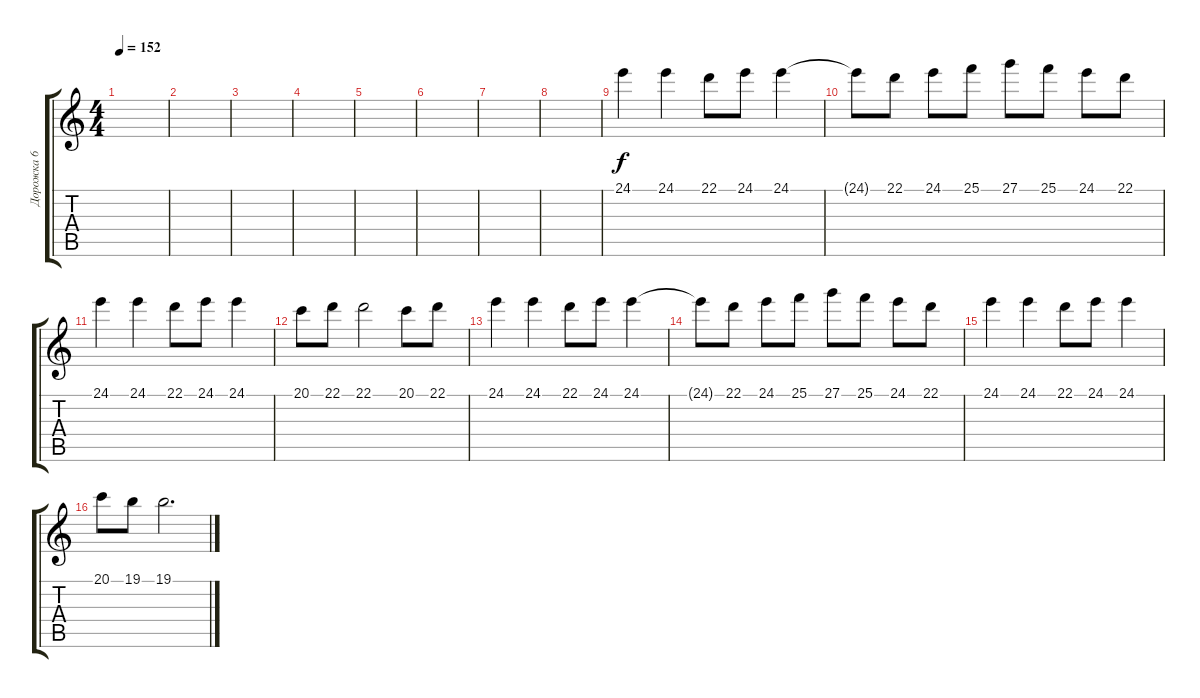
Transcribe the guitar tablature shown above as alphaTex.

\track ("Дорожка 6" "Дорожка 6") {instrument piccolo}
\staff {score tabs}
\tuning (E4 B3 G3 D3 A2 E2) {hide}
\ts (4 4)
\tempo 152
\clef g2
\ks c
|
|
|
|
|
|
|
|
24.1.4 24.1.4 22.1.8 24.1.8 24.1.4 |
24.1{t}.8 22.1.8 24.1.8 25.1.8 27.1.8 25.1.8 24.1.8 22.1.8 |
24.1.4 24.1.4 22.1.8 24.1.8 24.1.4 |
20.1.8 22.1.8 22.1.2 20.1.8 22.1.8 |
24.1.4 24.1.4 22.1.8 24.1.8 24.1.4 |
24.1{t}.8 22.1.8 24.1.8 25.1.8 27.1.8 25.1.8 24.1.8 22.1.8 |
24.1.4 24.1.4 22.1.8 24.1.8 24.1.4 |
20.1.8 19.1.8 19.1.2{d}
